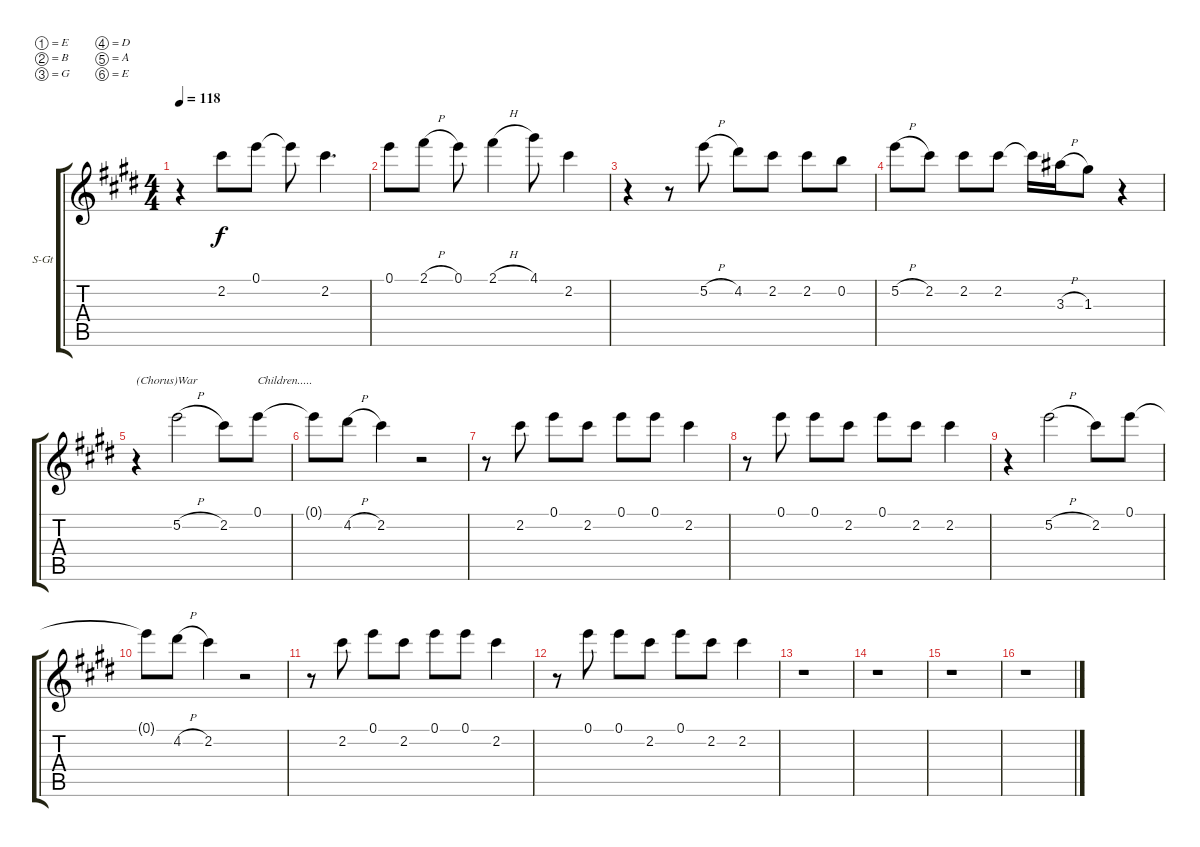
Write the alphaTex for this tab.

\bracketExtendMode groupsimilarinstruments
\firstSystemTrackNameOrientation horizontal
\otherSystemsTrackNameOrientation horizontal
\track ("Vocal" "S-Gt") {instrument lead6voice}
\staff {score tabs}
\tuning (E5 B4 G4 D4 A3 E3)
\displaytranspose 12
\ts (4 4)
\tempo 118
\clef g2
\ks e
r.4{dy f} 2.2.8 0.1.8 0.1{t}.8 2.2.4{d} |
0.1.8 2.1{h}.8 0.1.8 2.1{h}.4 4.1.8 2.2.4 |
r.4 r.8 5.2{h}.8 4.2.8 2.2.8 2.2.8 0.2.8 |
5.2{h}.8 2.2.8 2.2.8 2.2.8 2.2{t}.16 3.3{h}.16 1.3.8 r.4 |
r.4{txt "(Chorus)"} 5.2{h}.2{txt "War"} 2.2.8 0.1.8{txt "Children....."} |
0.1{t}.8 4.2{h}.8 2.2.4 r.2 |
r.8 2.2.8 0.1.8 2.2.8 0.1.8 0.1.8 2.2.4 |
r.8 0.1.8 0.1.8 2.2.8 0.1.8 2.2.8 2.2.4 |
r.4 5.2{h}.2 2.2.8 0.1.8 |
0.1{t}.8 4.2{h}.8 2.2.4 r.2 |
r.8 2.2.8 0.1.8 2.2.8 0.1.8 0.1.8 2.2.4 |
r.8 0.1.8 0.1.8 2.2.8 0.1.8 2.2.8 2.2.4 |
r.1 |
r.1 |
r.1 |
r.1
